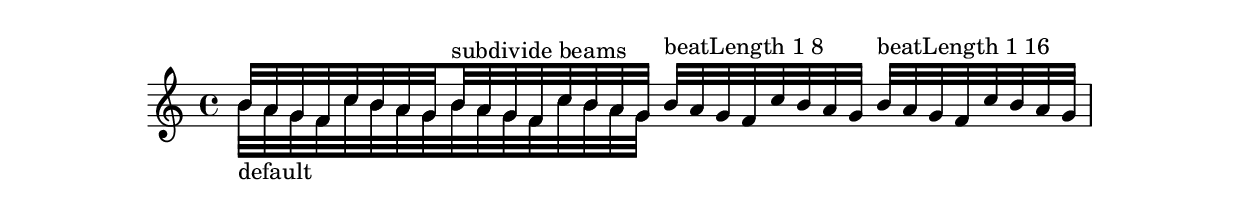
%% Do not edit this file; it is auto-generated from LSR http://lsr.dsi.unimi.it
%% This file is in the public domain.
\version "2.11.48"

\header {
  lsrtags = "rhythms"

  texidoc = "
Beams can be subdivided automatically.  By setting the property
@code{subdivideBeams}, beams are subdivided at beat positions (as
specified in @code{beatLength}). 

"
  doctitle = "Automatic beam subdivisions"
} % begin verbatim
\score {
  \new Staff \relative c'' {
    << {
      \voiceOne
      \set subdivideBeams = ##t
      b32[ a g f c' b a g b^"subdivide beams" a g f c' b a g]
      \oneVoice
    }
    \new Voice {
      \voiceTwo
      b32_"default"[ a g f c' b a g b a g f c' b a g]
    } >>
    \set beatLength = #(ly:make-moment 1 8)
    b32^"beatLength 1 8"[ a g f c' b a g]
    \set beatLength = #(ly:make-moment 1 16)
    b32^"beatLength 1 16"[ a g f c' b a g]
  }
}

